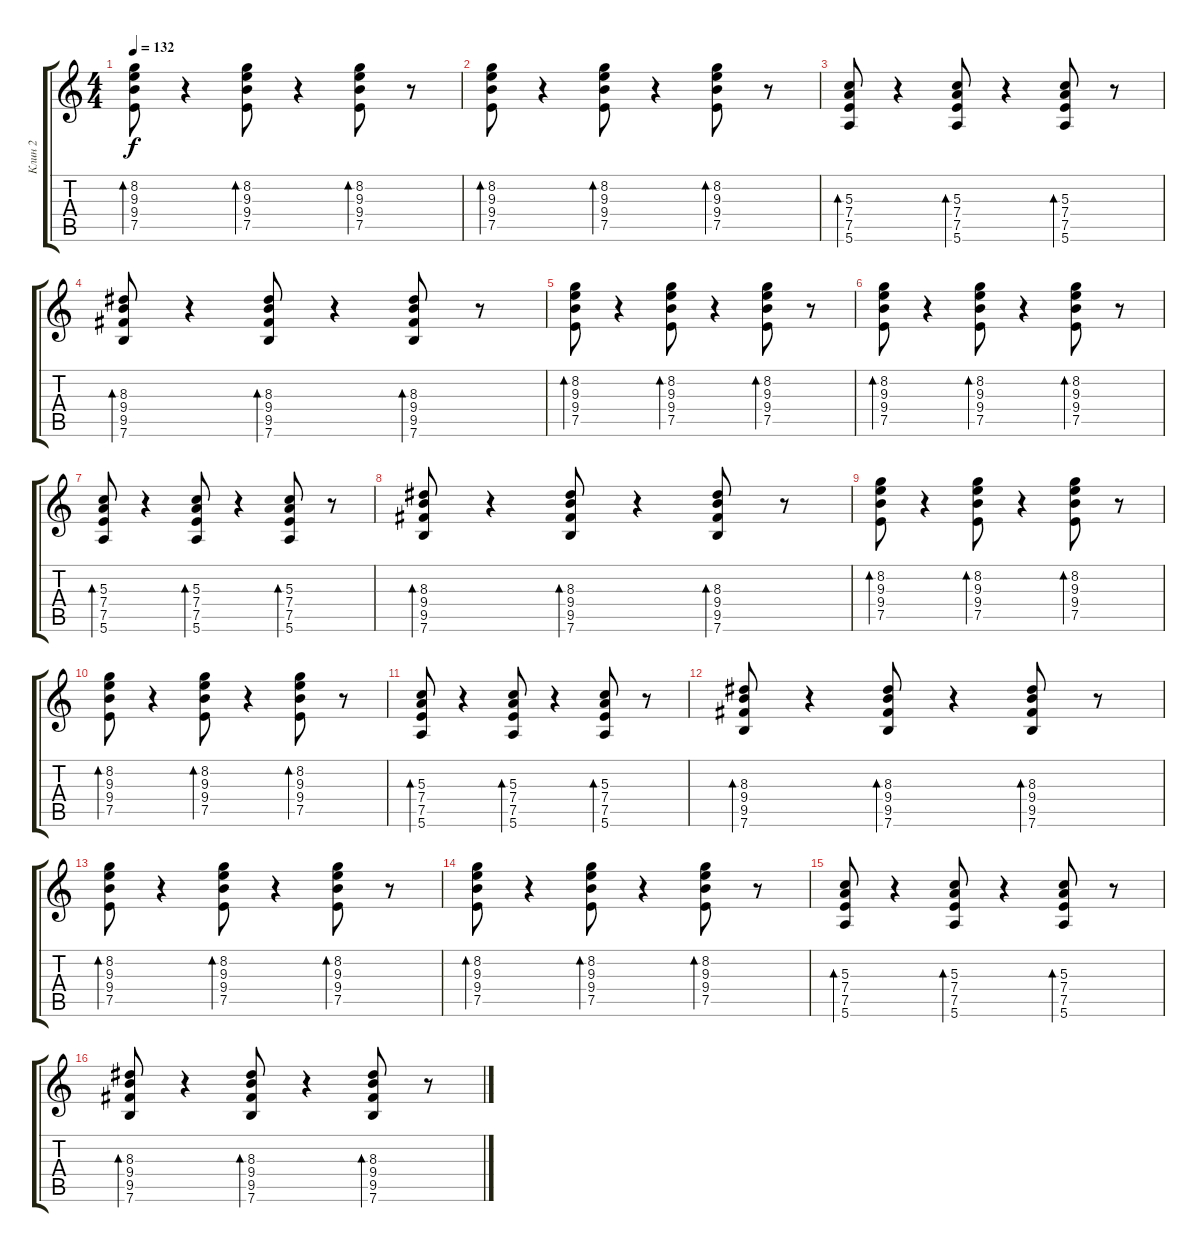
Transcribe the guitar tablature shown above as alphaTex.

\track ("Клин 2" "Клин 2") {instrument electricguitarclean}
\staff {score tabs}
\tuning (E4 B3 G3 D3 A2 E2) {hide}
\ts (4 4)
\tempo 132
\clef g2
\ks c
(8.2 9.3 9.4 7.5).8{bd 30 dy f} r.4 (8.2 9.3 9.4 7.5).8{bd 30} r.4 (8.2 9.3 9.4 7.5).8{bd 30} r.8 |
(8.2 9.3 9.4 7.5).8{bd 30} r.4 (8.2 9.3 9.4 7.5).8{bd 30} r.4 (8.2 9.3 9.4 7.5).8{bd 30} r.8 |
(5.3 7.4 7.5 5.6).8{bd 30} r.4 (5.3 7.4 7.5 5.6).8{bd 30} r.4 (5.3 7.4 7.5 5.6).8{bd 30} r.8 |
(8.3 9.4 9.5 7.6).8{bd 30} r.4 (8.3 9.4 9.5 7.6).8{bd 30} r.4 (8.3 9.4 9.5 7.6).8{bd 30} r.8 |
(8.2 9.3 9.4 7.5).8{bd 30} r.4 (8.2 9.3 9.4 7.5).8{bd 30} r.4 (8.2 9.3 9.4 7.5).8{bd 30} r.8 |
(8.2 9.3 9.4 7.5).8{bd 30} r.4 (8.2 9.3 9.4 7.5).8{bd 30} r.4 (8.2 9.3 9.4 7.5).8{bd 30} r.8 |
(5.3 7.4 7.5 5.6).8{bd 30} r.4 (5.3 7.4 7.5 5.6).8{bd 30} r.4 (5.3 7.4 7.5 5.6).8{bd 30} r.8 |
(8.3 9.4 9.5 7.6).8{bd 30} r.4 (8.3 9.4 9.5 7.6).8{bd 30} r.4 (8.3 9.4 9.5 7.6).8{bd 30} r.8 |
(8.2 9.3 9.4 7.5).8{bd 30} r.4 (8.2 9.3 9.4 7.5).8{bd 30} r.4 (8.2 9.3 9.4 7.5).8{bd 30} r.8 |
(8.2 9.3 9.4 7.5).8{bd 30} r.4 (8.2 9.3 9.4 7.5).8{bd 30} r.4 (8.2 9.3 9.4 7.5).8{bd 30} r.8 |
(5.3 7.4 7.5 5.6).8{bd 30} r.4 (5.3 7.4 7.5 5.6).8{bd 30} r.4 (5.3 7.4 7.5 5.6).8{bd 30} r.8 |
(8.3 9.4 9.5 7.6).8{bd 30} r.4 (8.3 9.4 9.5 7.6).8{bd 30} r.4 (8.3 9.4 9.5 7.6).8{bd 30} r.8 |
(8.2 9.3 9.4 7.5).8{bd 30 volume 7} r.4 (8.2 9.3 9.4 7.5).8{bd 30} r.4 (8.2 9.3 9.4 7.5).8{bd 30} r.8 |
(8.2 9.3 9.4 7.5).8{bd 30} r.4 (8.2 9.3 9.4 7.5).8{bd 30} r.4 (8.2 9.3 9.4 7.5).8{bd 30} r.8 |
(5.3 7.4 7.5 5.6).8{bd 30} r.4 (5.3 7.4 7.5 5.6).8{bd 30} r.4 (5.3 7.4 7.5 5.6).8{bd 30} r.8 |
(8.3 9.4 9.5 7.6).8{bd 30} r.4 (8.3 9.4 9.5 7.6).8{bd 30} r.4 (8.3 9.4 9.5 7.6).8{bd 30} r.8
